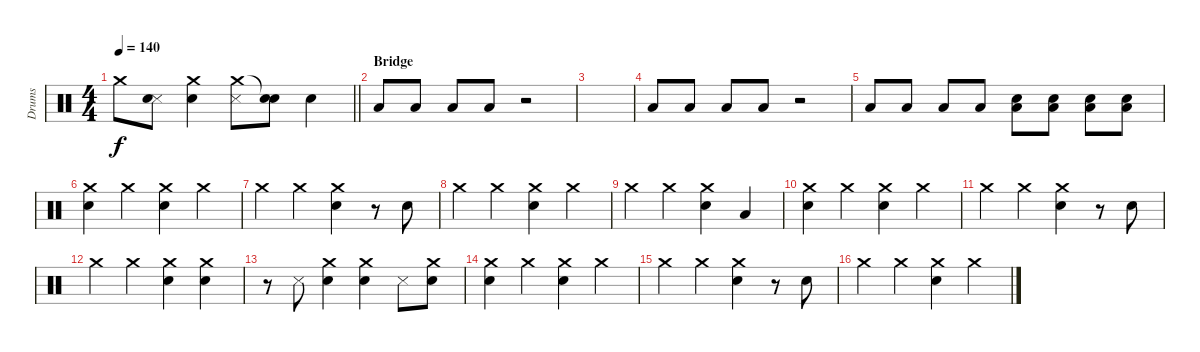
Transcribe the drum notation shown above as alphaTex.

\track ("Drums" "Drums") {instrument percussion}
\staff {score}
\articulation defaults
\ts (4 4)
\tempo 140
\clef neutral
\barLineRight lightlight
\ks c "Crash medium (hit)".8{dy f}
("Snare (side stick) 3" "Snare (hit)"{t}).8 ("Snare (hit) 2" "Crash medium (hit)").4 ("Snare (side stick) 3" "Crash medium (hit)").8 ("Snare (hit) 2" "Snare (hit)"{t}).8 "Snare (hit) 2".4 |
\section ("" "Bridge")
"Low Floor Tom (hit)".8 "Low Floor Tom (hit)".8 "Low Floor Tom (hit)".8 "Low Floor Tom (hit)".8 r.2 |
|
"Low Floor Tom (hit)".8 "Low Floor Tom (hit)".8 "Low Floor Tom (hit)".8 "Low Floor Tom (hit)".8 r.2 |
"Low Floor Tom (hit)".8 "Low Floor Tom (hit)".8 "Low Floor Tom (hit)".8 "Low Floor Tom (hit)".8 ("Electric Snare (hit)" "Low Floor Tom (hit)").8 ("Electric Snare (hit)" "Low Floor Tom (hit)").8 ("Electric Snare (hit)" "Low Floor Tom (hit)").8 ("Electric Snare (hit)" "Low Floor Tom (hit)").8 |
("Crash medium (hit)" "Snare (hit) 2").4 "Crash medium (hit)".4 ("Crash medium (hit)" "Snare (hit) 2").4 "Crash medium (hit)".4 |
"Crash medium (hit)".4 "Crash medium (hit)".4 ("Crash medium (hit)" "Snare (hit) 2").4 r.8 "Snare (hit) 2".8 |
"Crash medium (hit)".4 "Crash medium (hit)".4 ("Crash medium (hit)" "Snare (hit) 2").4 "Crash medium (hit)".4 |
"Crash medium (hit)".4 "Crash medium (hit)".4 ("Crash medium (hit)" "Snare (hit) 2").4 "Low Floor Tom (hit)".4 |
("Crash medium (hit)" "Snare (hit) 2").4 "Crash medium (hit)".4 ("Crash medium (hit)" "Snare (hit) 2").4 "Crash medium (hit)".4 |
"Crash medium (hit)".4 "Crash medium (hit)".4 ("Crash medium (hit)" "Snare (hit) 2").4 r.8 "Snare (hit) 2".8 |
"Crash medium (hit)".4 "Crash medium (hit)".4 ("Crash medium (hit)" "Snare (hit) 2").4 ("Crash medium (hit)" "Snare (hit) 2").4 |
r.8 "Snare (side stick) 3".8 ("Crash medium (hit)" "Snare (hit) 2").4 ("Crash medium (hit)" "Snare (hit) 2").4 "Snare (side stick) 3".8 ("Crash medium (hit)" "Snare (hit) 2").8 |
("Crash medium (hit)" "Snare (hit) 2").4 "Crash medium (hit)".4 ("Crash medium (hit)" "Snare (hit) 2").4 "Crash medium (hit)".4 |
"Crash medium (hit)".4 "Crash medium (hit)".4 ("Crash medium (hit)" "Snare (hit) 2").4 r.8 "Snare (hit) 2".8 |
"Crash medium (hit)".4 "Crash medium (hit)".4 ("Crash medium (hit)" "Snare (hit) 2").4 "Crash medium (hit)".4
